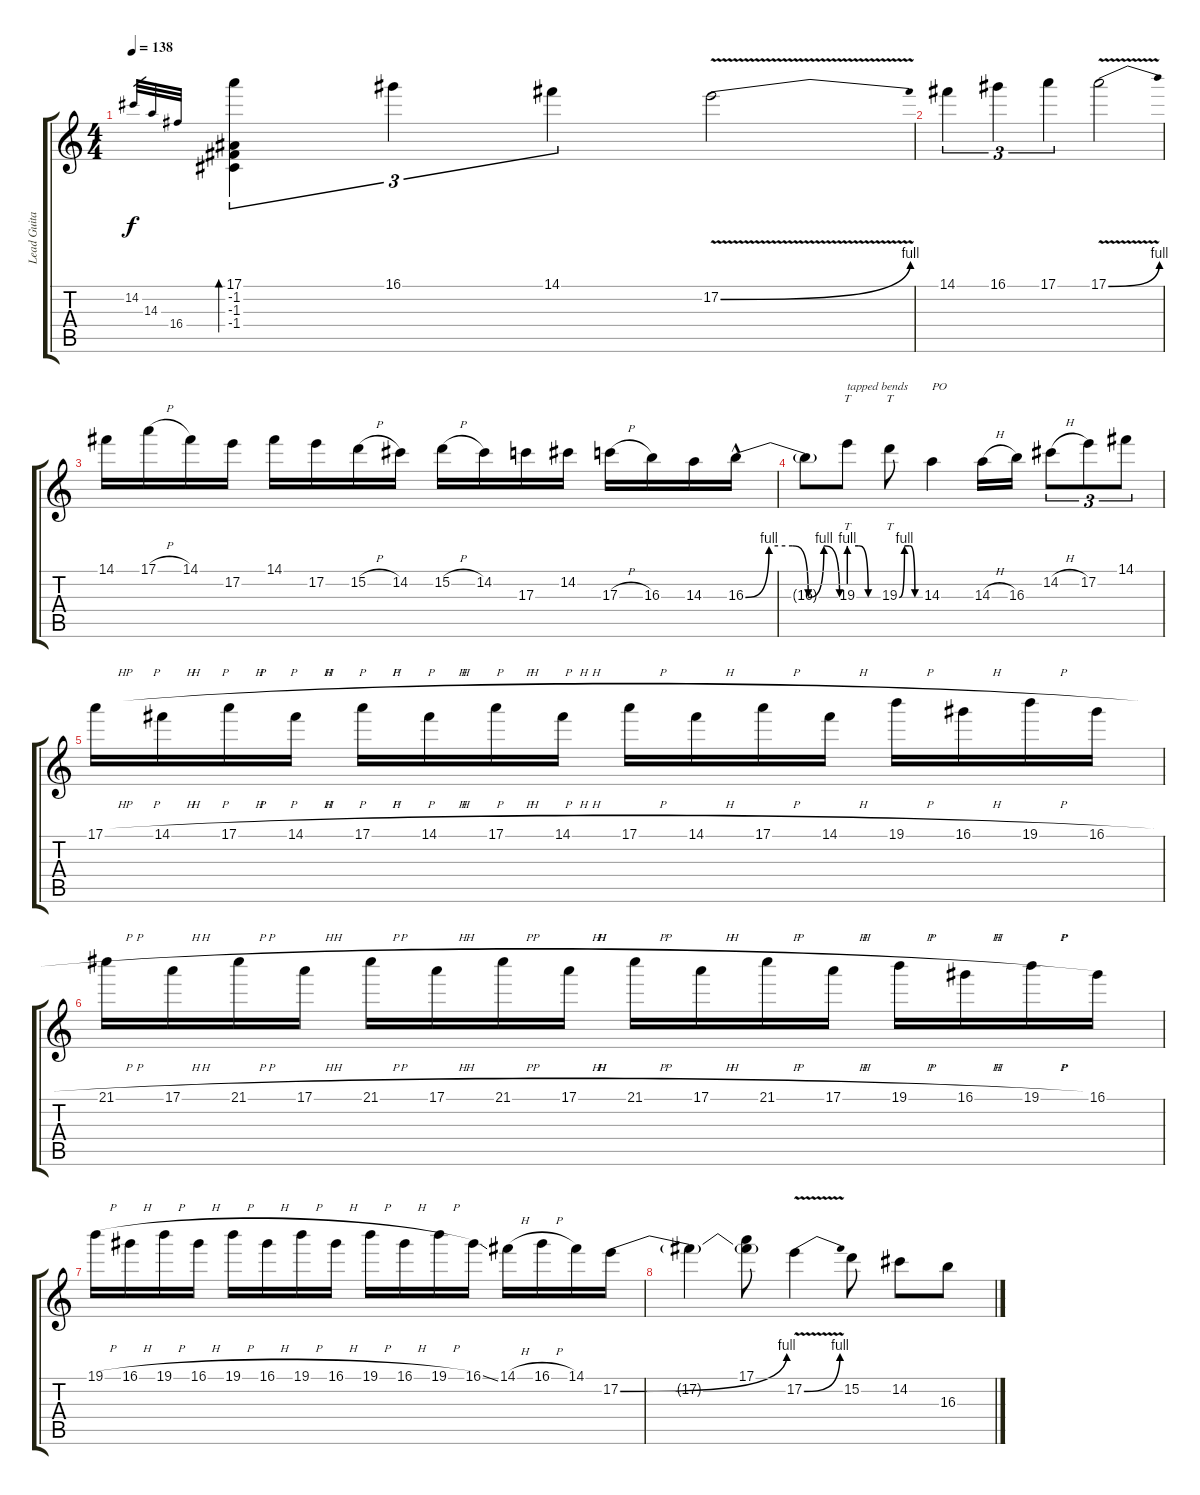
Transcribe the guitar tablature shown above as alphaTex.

\track ("Lead Guitar" "Lead Guita") {instrument distortionguitar}
\staff {score tabs}
\tuning (E4 B3 G3 D3 A2 E2) {hide}
\ts (4 4)
\tempo 138
\clef g2
\ks c
14.2.32{gr dy f} 14.3.32{gr} 16.4.32{gr} (17.1 -1.2 -1.3 -1.4).4{tu (3 2) bd 480} 16.1.4{tu (3 2)} 14.1.4{tu (3 2)} 17.2{be (bend 0 0 60 4) v}.2 |
14.1.4{tu (3 2)} 16.1.4{tu (3 2)} 17.1.4{tu (3 2)} 17.1{be (bend 0 0 60 4) v}.2 |
14.1.16 17.1{h}.16 14.1.16 17.2.16 14.1.16 17.2.16 15.2{h}.16 14.2.16 15.2{h}.16 14.2.16 17.3.16 14.2.16 17.3{h}.16 16.3.16 14.3.16 16.3{be (custom 0 0 15 4 30 4 40 0 50 4 60 0) hac}.16 |
16.3{t}.8 19.3{be (custom 0 4 20 4 40 0 60 0)}.8{tt txt "tapped bends"} 19.3{be (custom 0 0 15 4 30 4 45 0 60 0)}.8{tt} 14.3.4{txt "PO"} 14.3{h}.16 16.3.16 14.2{h}.8{tu (3 2)} 17.2.8{tu (3 2)} 14.1.8{tu (3 2)} |
17.1{h}.16 14.1{h}.16 17.1{h}.16 14.1{h}.16 17.1{h}.16 14.1{h}.16 17.1{h}.16 14.1{h}.16 17.1{h}.16 14.1{h}.16 17.1{h}.16 14.1{h}.16 19.1{h}.16 16.1{h}.16 19.1{h}.16 16.1{h}.16 |
21.1{h}.16 17.1{h}.16 21.1{h}.16 17.1{h}.16 21.1{h}.16 17.1{h}.16 21.1{h}.16 17.1{h}.16 21.1{h}.16 17.1{h}.16 21.1{h}.16 17.1{h}.16 19.1{h}.16 16.1{h}.16 19.1{h}.16 16.1.16 |
19.1{h}.16 16.1{h}.16 19.1{h}.16 16.1{h}.16 19.1{h}.16 16.1{h}.16 19.1{h}.16 16.1{h}.16 19.1{h}.16 16.1{h}.16 19.1{h}.16 16.1{ss}.16 14.1{h}.16 16.1{h}.16 14.1.16 17.2{be (bend 0 0 60 4)}.16 |
17.2{t}.4 (17.1 17.2{t}).8 17.2{be (bend 0 0 60 4) v}.4 15.2.8 14.2.8 16.3.8
